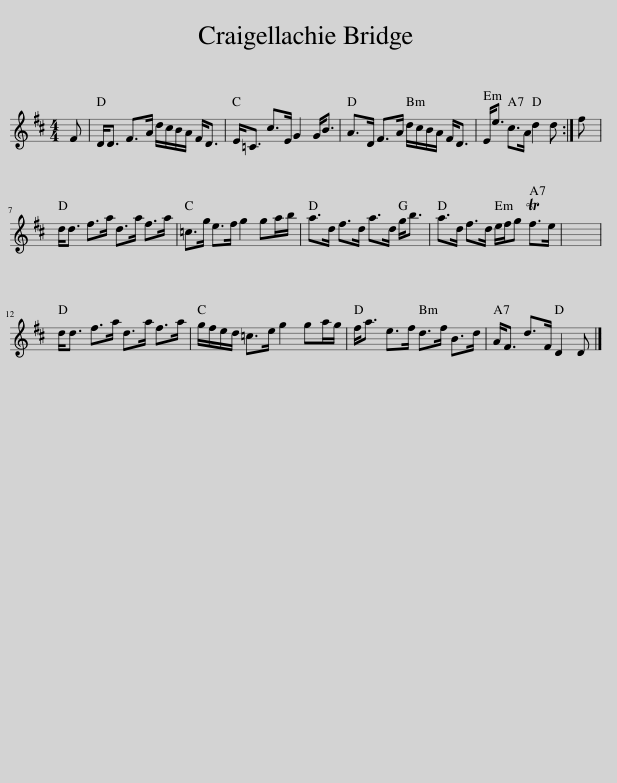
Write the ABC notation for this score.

X:1
L:1/8
M:4/4
I:linebreak $
K:D
V:1 treble
V:1
 F | D<D F>A d/c/B/A/ F<D | E<=C c>E G2 G<B | A>D F>A d/c/B/A/ F<D | E<e c>A d2 d :| %5
 f |$ d<d f>a d>a f>a | =c>g e>f g2 ga/b/ | a>d f>d a>d g<b | a>d f>d e/f/g Tf>e | %10
 x8 |$ d<d f>a d>a f>a | g/f/e/d/ =c>e g2 ga/g/ | f<a e>f d>f B>d | A<F d>F D2 D |] %15
